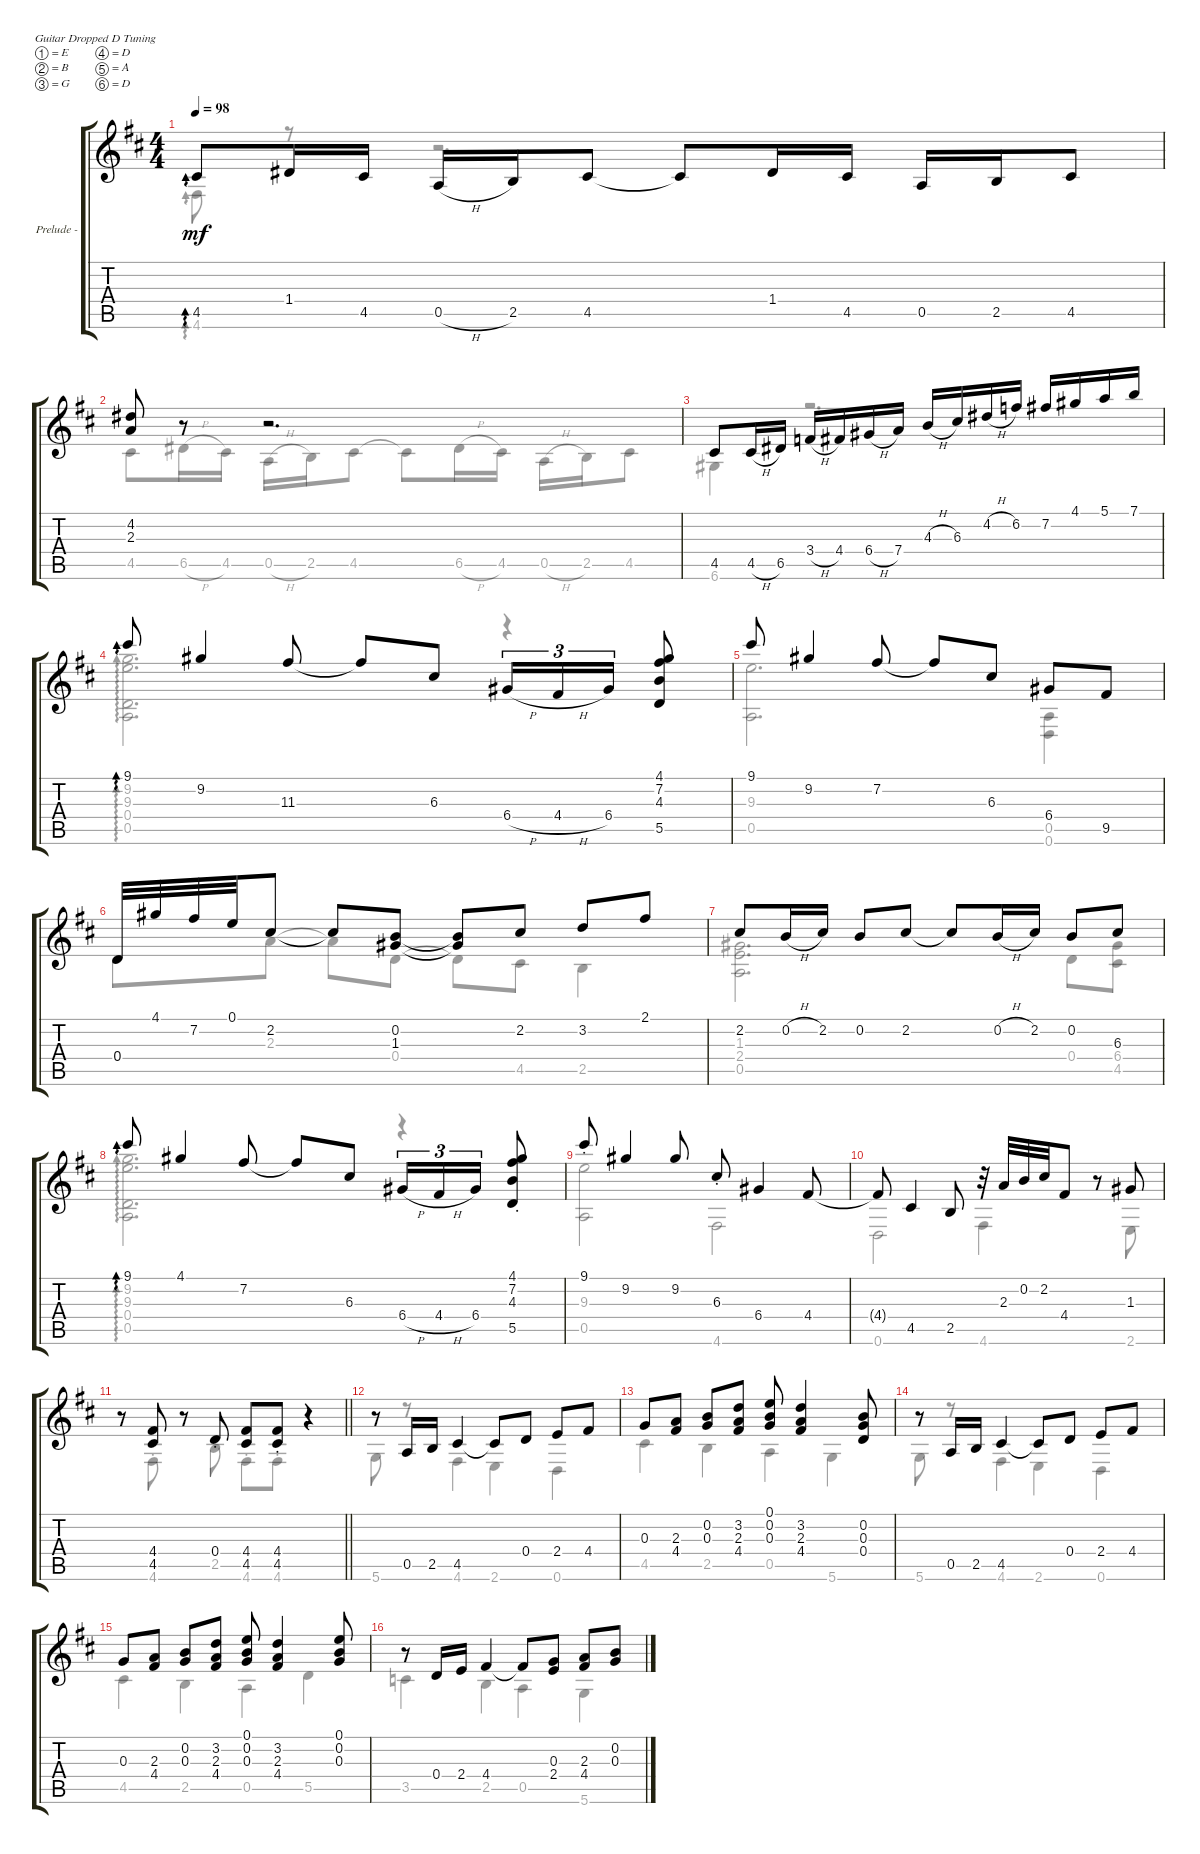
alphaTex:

\bracketExtendMode groupsimilarinstruments
\firstSystemTrackNameOrientation horizontal
\otherSystemsTrackNameOrientation horizontal
\track ("Prelude - Claude Debussy" "Prelude - ") {instrument acousticguitarnylon}
\staff {score tabs}
\tuning (E4 B3 G3 D3 A2 D2)
\voice
\ts (4 4)
\tempo 98
\clef g2
\ks d
4.5.8{ad 0 dy mf} 1.4.16 4.5.16 0.5{h}.16 2.5.16 4.5.8 4.5{t}.8 1.4.16 4.5.16 0.5.16 2.5.16 4.5.8 |
(4.2 2.3).8 r.8 r.2{d} |
4.5.8 4.5{h}.16 6.5.16 3.4{h}.16 4.4.16 6.4{h}.16 7.4.16 4.3{h}.16 6.3.16 4.2{h}.16 6.2.16 7.2.16 4.1.16 5.1.16 7.1.16 |
9.1.8{ad 0} 9.2.4 11.3.8 11.3{t}.8 6.3.8 6.4{h}.16{tu (3 2)} 4.4{h}.16{tu (3 2)} 6.4.16{tu (3 2)} (4.1 7.2 4.3 5.5).8 |
9.1.8 9.2.4 7.2.8 7.2{t}.8 6.3.8 6.4.8 9.5.8 |
0.4.32 4.1.32 7.2.32 0.1.32 2.2.8 2.2{t}.8 (0.2 1.3).8 (0.2{t} 1.3{t}).8 2.2.8 3.2.8 2.1.8 |
2.2.8 0.2{h}.16 2.2.16 0.2.8 2.2.8 2.2{t}.8 0.2{h}.16 2.2.16 0.2.8 6.3.8 |
9.1.8{ad 0} 4.1.4 7.2.8 7.2{t}.8 6.3.8 6.4{h}.16{tu (3 2)} 4.4{h}.16{tu (3 2)} 6.4.16{tu (3 2)} (4.1{st} 7.2{st} 4.3{st} 5.5{st}).8 |
9.1{st}.8 9.2.4 9.2.8 6.3{st}.8 6.4.4 4.4.8 |
4.4{t}.8 4.5.4 2.5.8 r.32 2.3.32 0.2.32 2.2.32 4.4.8 r.8 1.3.8 |
\barLineRight lightlight
r.8 (4.4 4.5).8 r.8 0.4{st}.8 (4.4 4.5).8 (4.4{st} 4.5{st}).8 r.4 |
r.8 0.5.16 2.5.16 4.5.4 4.5{t}.8 0.4.8 2.4.8 4.4.8 |
0.3.8 (2.3 4.4).8 (0.2 0.3).8 (3.2 2.3 4.4).8 (0.1 0.2 0.3).8 (3.2 2.3 4.4).4 (0.2 0.3 0.4).8 |
r.8 0.5.16 2.5.16 4.5.4 4.5{t}.8 0.4.8 2.4.8 4.4.8 |
0.3.8 (2.3 4.4).8 (0.2 0.3).8 (3.2 2.3 4.4).8 (0.1 0.2 0.3).8 (3.2 2.3 4.4).4 (0.1 0.2 0.3).8 |
r.8 0.4.16 2.4.16 4.4.4 4.4{t}.8 (0.3 2.4).8 (2.3 4.4).8 (0.2 0.3).8
\voice
\clef g2
\ottava regular
\simile none
\ks d
4.6.8{ad 0 dy mf} r.8 r.2{d} |
4.5.8 6.5{h}.16 4.5.16 0.5{h}.16 2.5.16 4.5.8 4.5{t}.8 6.5{h}.16 4.5.16 0.5{h}.16 2.5.16 4.5.8 |
6.6.4 r.2{d} |
(9.2 9.3 0.4 0.5).2{d ad 0} r.4 |
(9.3 0.5).2{d} (0.5 0.6).4 |
0.4.8 2.3.8 2.3{t}.8 0.4.8 0.4{t}.8 4.5.8 2.5.4 |
(1.3 2.4 0.5).2{d} 0.4.8 (6.4 4.5).8 |
(9.2 9.3 0.4 0.5).2{d ad 0} r.4 |
(9.3 0.5).2 4.6.2 |
0.6.2 4.6.4 r.8 2.6.8 |
\barLineRight lightlight
r.8 4.6{st}.8 r.8 2.5{st}.8 4.6{st}.8 4.6{st}.8 r.4 |
5.6.8 r.8 4.6.4 2.6.4 0.6.4 |
4.5.4 2.5.4 0.5.4 5.6.4 |
5.6.8 r.8 4.6.4 2.6.4 0.6.4 |
4.5.4 2.5.4 0.5.4 5.5.4 |
3.5.4 2.5.4 0.5.4 5.6.4
